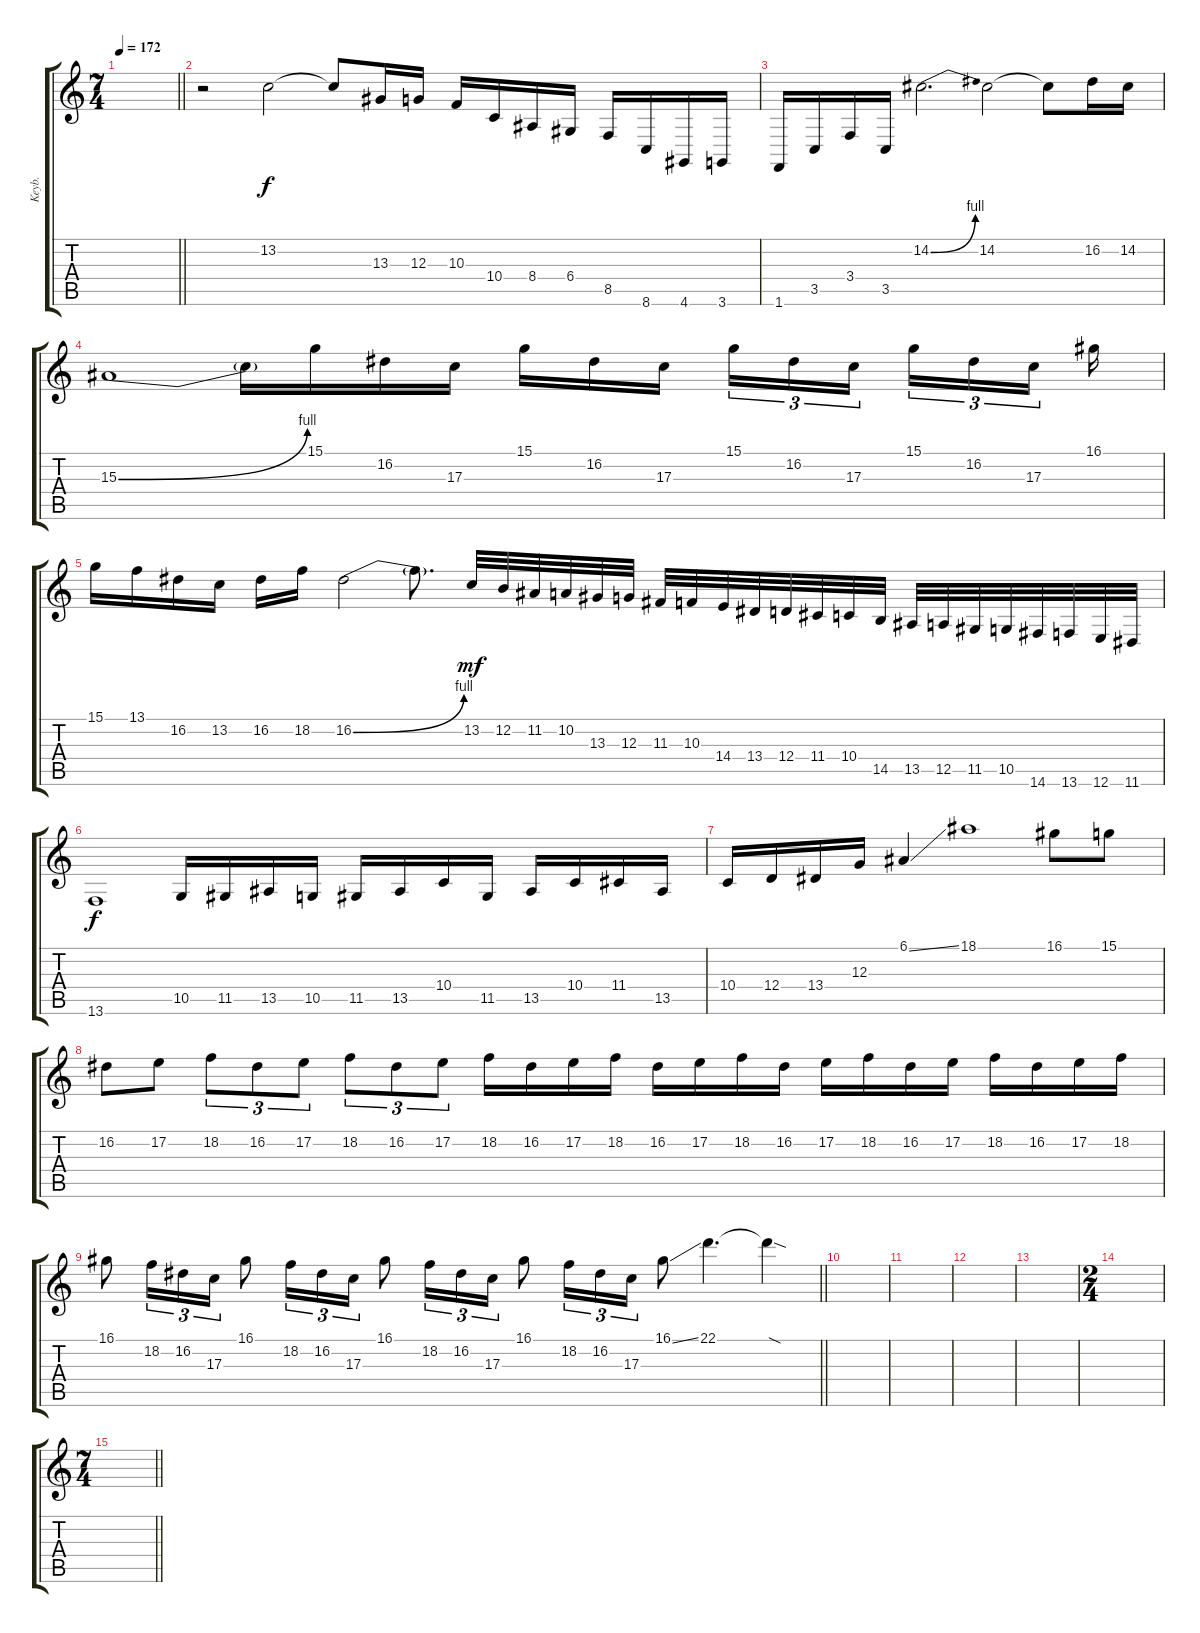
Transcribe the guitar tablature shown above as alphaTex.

\track ("Keyb." "Keyb.") {instrument synthbrass1}
\staff {score tabs}
\tuning (E4 B3 G3 D3 A2 E2) {hide}
\ts (7 4)
\tempo 172
\clef g2
\barLineRight lightlight
\ks c
|
r.2 13.2.2{dy f} 13.2{t}.8 13.3.16 12.3.16 10.3.16 10.4.16 8.4.16 6.4.16 8.5.16 8.6.16 4.6.16 3.6.16 |
1.6.16 3.5.16 3.4.16 3.5.16 14.2{be (bend 0 0 60 4)}.2{d} 14.2.2 14.2{t}.8 16.2.16 14.2.16 |
15.3{be (bend 0 0 60 4)}.1 15.3{t}.16 15.1.16 16.2.16 17.3.16 15.1.16 16.2.16 17.3.16{beam splitsecondary} 15.1.16{tu (3 2)} 16.2.16{tu (3 2)} 17.3.16{tu (3 2) beam splitsecondary} 15.1.16{tu (3 2)} 16.2.16{tu (3 2)} 17.3.16{tu (3 2) beam splitsecondary} 16.1.16 |
15.1.16 13.1.16 16.2.16 13.2.16 16.2.16 18.2.16 16.2{be (bend 0 0 60 4)}.2 16.2{t}.8{d} 13.2.32{dy mf} 12.2.32 11.2.32 10.2.32 13.3.32 12.3.32 11.3.32 10.3.32 14.4.32 13.4.32 12.4.32 11.4.32 10.4.32 14.5.32 13.5.32 12.5.32 11.5.32 10.5.32 14.6.32 13.6.32 12.6.32 11.6.32 |
13.6.1{dy f} 10.5.16 11.5.16 13.5.16 10.5.16 11.5.16 13.5.16 10.4.16 11.5.16 13.5.16 10.4.16 11.4.16 13.5.16 |
10.4.16 12.4.16 13.4.16 12.3.16 6.1{ss}.4 18.1.1 16.1.8 15.1.8 |
16.2.8 17.2.8 18.2.8{tu (3 2)} 16.2.8{tu (3 2)} 17.2.8{tu (3 2)} 18.2.8{tu (3 2)} 16.2.8{tu (3 2)} 17.2.8{tu (3 2)} 18.2.16 16.2.16 17.2.16 18.2.16 16.2.16 17.2.16 18.2.16 16.2.16 17.2.16 18.2.16 16.2.16 17.2.16 18.2.16 16.2.16 17.2.16 18.2.16 |
\barLineRight lightlight
16.1.8 18.2.16{tu (3 2)} 16.2.16{tu (3 2)} 17.3.16{tu (3 2)} 16.1.8 18.2.16{tu (3 2)} 16.2.16{tu (3 2)} 17.3.16{tu (3 2)} 16.1.8 18.2.16{tu (3 2)} 16.2.16{tu (3 2)} 17.3.16{tu (3 2)} 16.1.8 18.2.16{tu (3 2)} 16.2.16{tu (3 2)} 17.3.16{tu (3 2)} 16.1{ss}.8 22.1.4{d} 22.1{sod t}.4 |
|
|
|
|
\ts (2 4)
|
\ts (7 4)
\barLineRight lightlight
